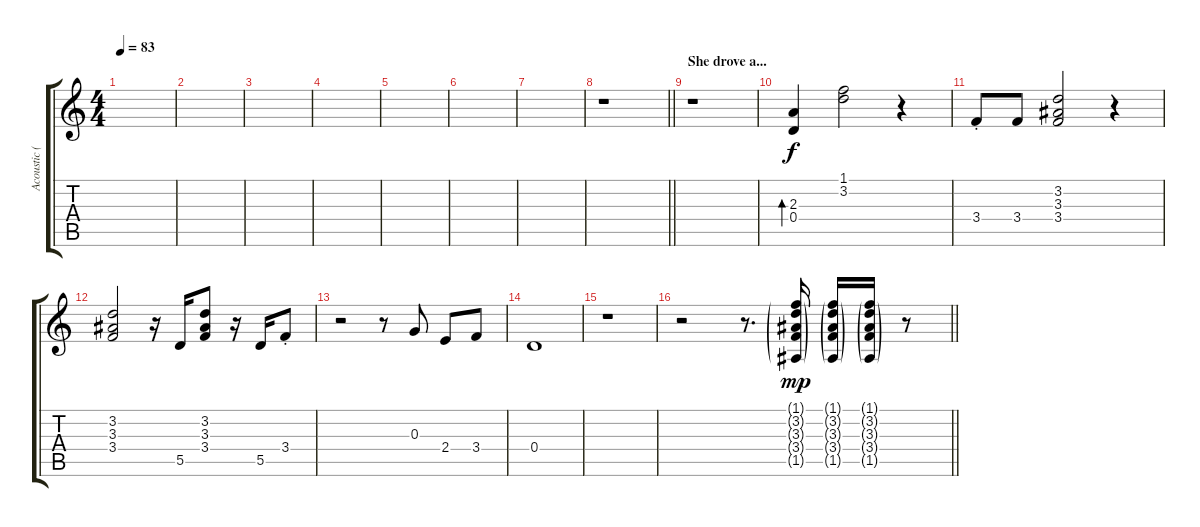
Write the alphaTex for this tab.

\track ("Acoustic (Perkins)" "Acoustic (") {instrument acousticguitarsteel}
\staff {score tabs}
\tuning (E4 B3 G3 D3 A2 E2) {hide}
\ts (4 4)
\tempo 83
\clef g2
\ks c
|
|
|
|
|
|
|
\barLineRight lightlight
r.1 |
\section ("" "She drove a...")
r.1 |
(2.3 0.4).4{bd 480} (1.1 3.2).2 r.4 |
3.4{st}.8 3.4.8 (3.2 3.3 3.4).2 r.4 |
(3.2 3.3 3.4).2 r.16 5.5.16 (3.2 3.3 3.4).8 r.16 5.5.16 3.4{st}.8 |
r.2 r.8 0.3.8 2.4.8 3.4.8 |
0.4.1 |
r.1 |
\barLineRight lightlight
r.2 r.8{d} (1.1{g} 3.2{g} 3.3{g} 3.4{g} 1.5{g}).16{dy mp} (1.1{g} 3.2{g} 3.3{g} 3.4{g} 1.5{g}).16 (1.1{g} 3.2{g} 3.3{g} 3.4{g} 1.5{g}).16 r.8
